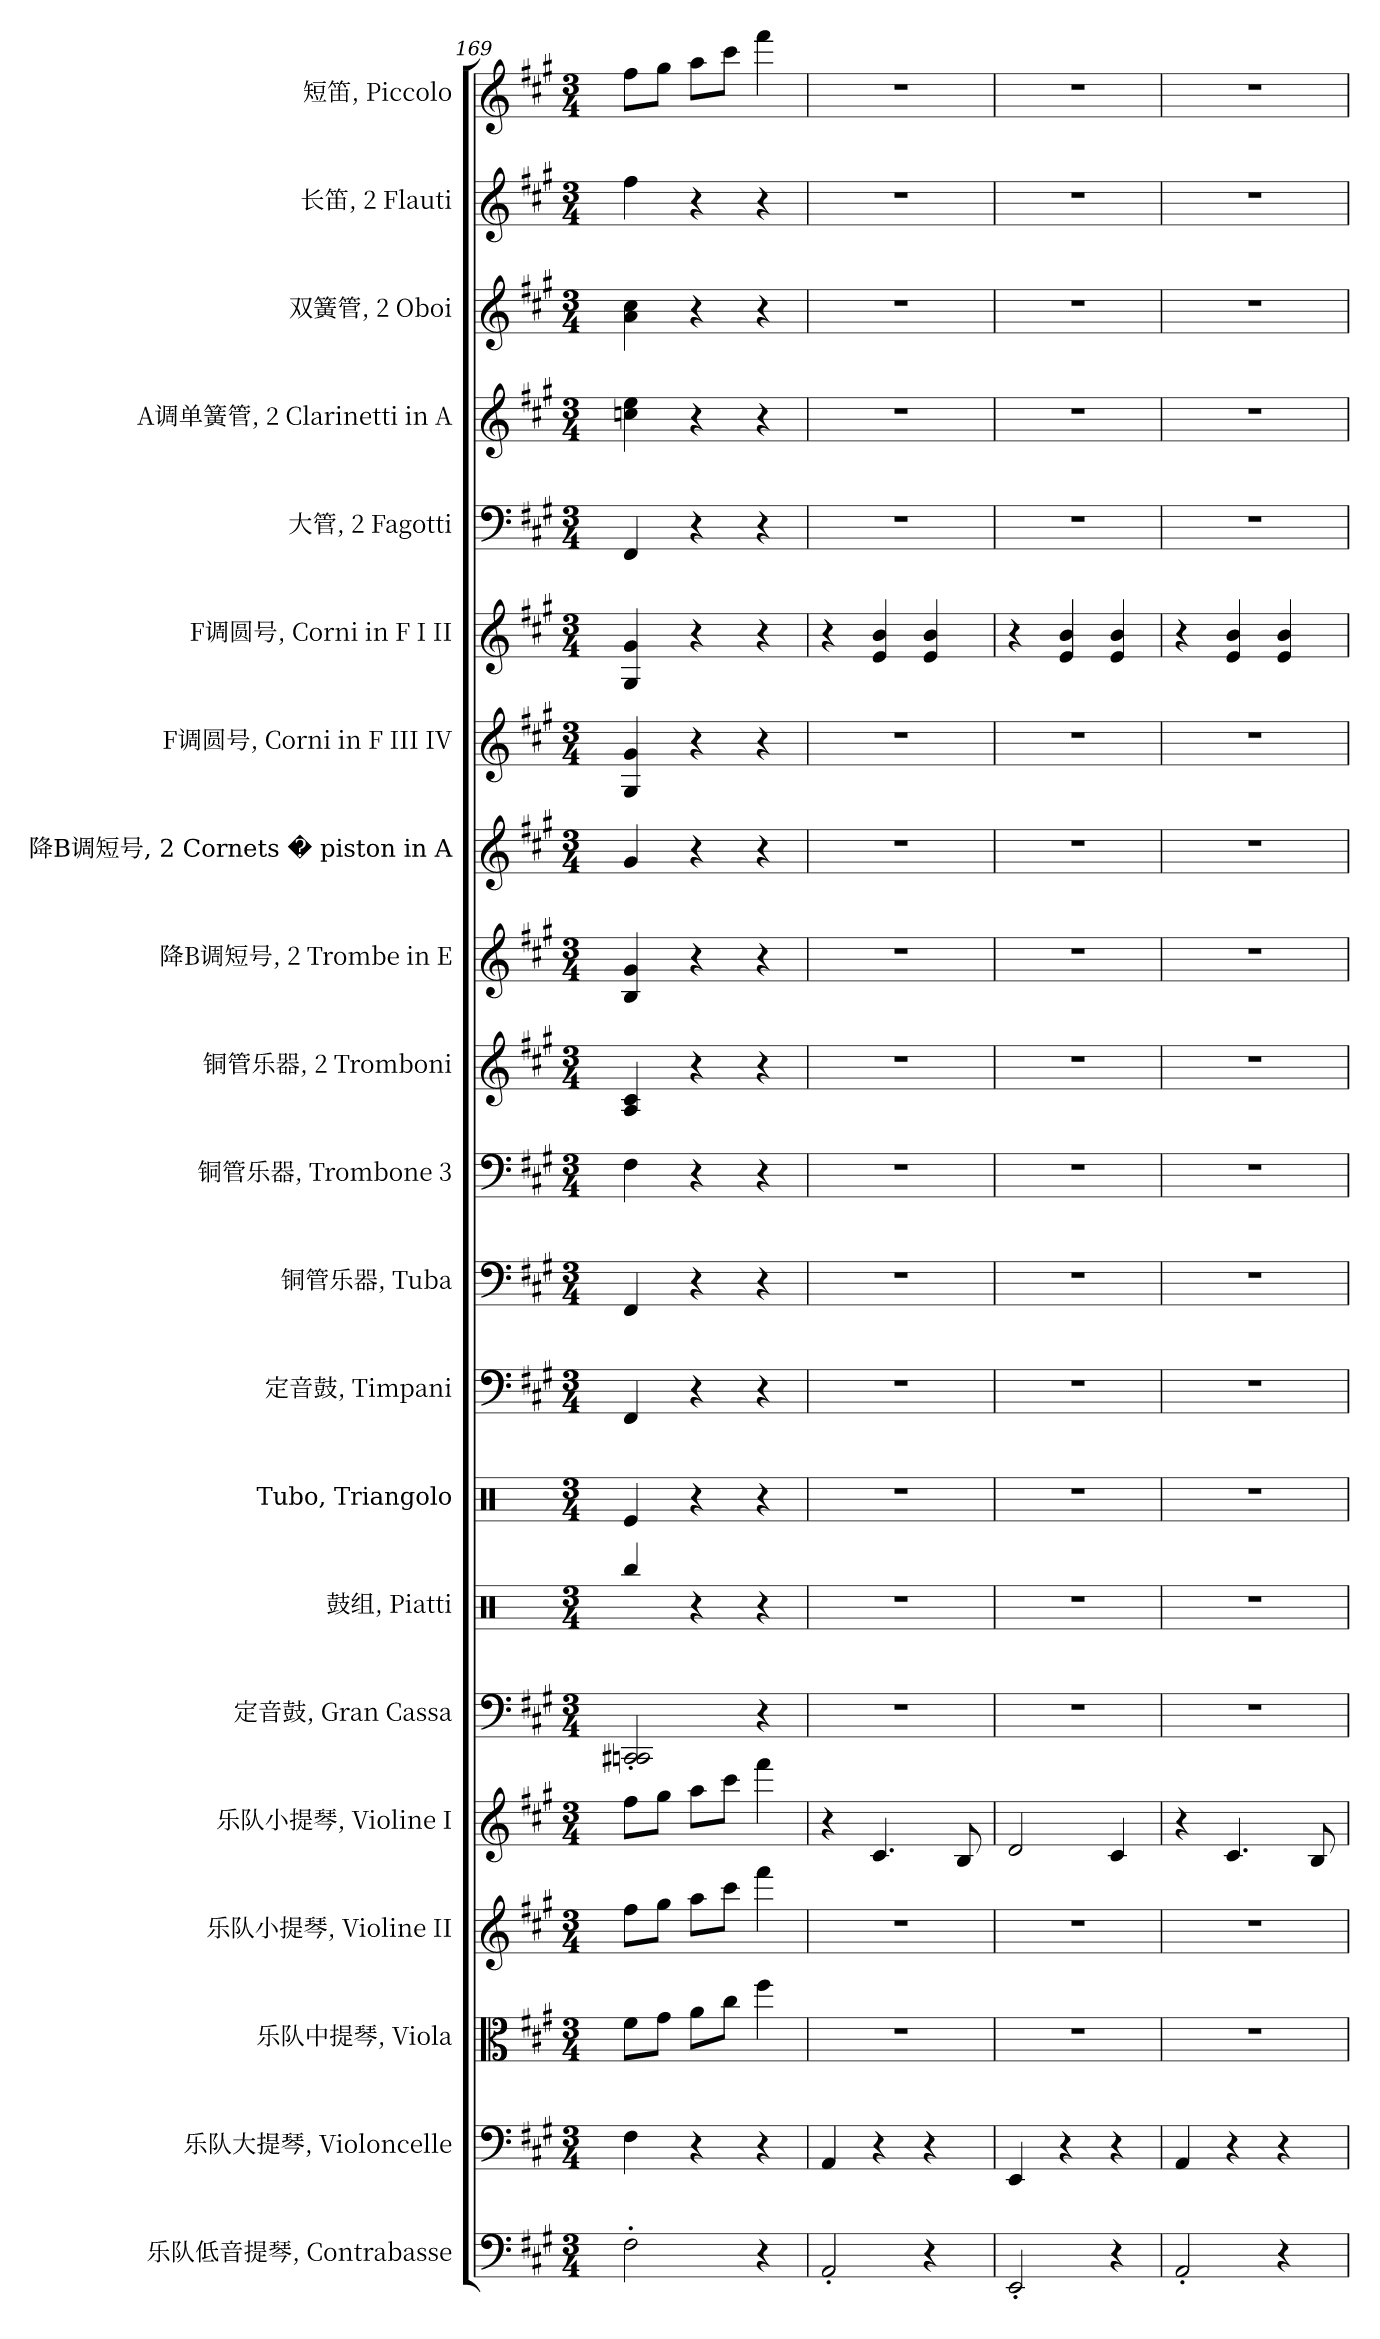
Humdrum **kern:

**kern	**kern	**kern	**kern	**kern	**kern	**kern	**kern	**kern	**kern	**kern	**kern	**kern	**kern	**kern	**kern	**kern	**kern	**kern	**kern	**kern
*part21	*part20	*part19	*part18	*part17	*part16	*part15	*part14	*part13	*part12	*part11	*part10	*part9	*part8	*part7	*part6	*part5	*part4	*part3	*part2	*part1
*staff21	*staff20	*staff19	*staff18	*staff17	*staff16	*staff15	*staff14	*staff13	*staff12	*staff11	*staff10	*staff9	*staff8	*staff7	*staff6	*staff5	*staff4	*staff3	*staff2	*staff1
*I"乐队低音提琴, Contrabasse	*I"乐队大提琴, Violoncelle	*I"乐队中提琴, Viola	*I"乐队小提琴, Violine II	*I"乐队小提琴, Violine I	*I"定音鼓, Gran Cassa	*I"鼓组, Piatti	*I"Tubo, Triangolo	*I"定音鼓, Timpani	*I"铜管乐器, Tuba	*I"铜管乐器, Trombone 3	*I"铜管乐器, 2 Tromboni	*I"降B调短号, 2 Trombe in E	*I"降B调短号, 2 Cornets � piston in A	*I"F调圆号, Corni in F III IV	*I"F调圆号, Corni in F I II	*I"大管, 2 Fagotti	*I"A调单簧管, 2 Clarinetti in A	*I"双簧管, 2 Oboi	*I"长笛, 2 Flauti	*I"短笛, Piccolo
*I'Cbs.	*	*	*	*	*	*	*I'Tu.	*I'Timp.	*	*	*	*	*I'B♭ Cnt.	*	*	*	*I'A Cl.	*I'Ob.	*I'Fl.	*I'Picc.
*clefF4	*clefF4	*clefC3	*clefG2	*clefG2	*clefF4	*clefX	*clefX	*clefF4	*clefF4	*clefF4	*clefG2	*clefG2	*clefG2	*clefG2	*clefG2	*clefF4	*clefG2	*clefG2	*clefG2	*clefG2
*ITrd7c12	*	*	*	*	*	*	*	*	*	*	*	*ITrd1c2	*ITrd1c2	*ITrd4c7	*ITrd4c7	*	*ITrd2c3	*	*	*ITrd-7c-12
*k[f#c#g#]	*k[f#c#g#]	*k[f#c#g#]	*k[f#c#g#]	*k[f#c#g#]	*k[f#c#g#]	*k[]	*k[]	*k[f#c#g#]	*k[f#c#g#]	*k[f#c#g#]	*k[f#c#g#]	*k[f#]	*k[f#]	*k[f#c#]	*k[f#c#]	*k[f#c#g#]	*k[f#c#g#d#a#e#]	*k[f#c#g#]	*k[f#c#g#]	*k[f#c#g#]
*M3/4	*M3/4	*M3/4	*M3/4	*M3/4	*M3/4	*M3/4	*M3/4	*M3/4	*M3/4	*M3/4	*M3/4	*M3/4	*M3/4	*M3/4	*M3/4	*M3/4	*M3/4	*M3/4	*M3/4	*M3/4
*MM200	*MM200	*MM200	*MM200	*MM200	*MM200	*MM200	*MM200	*MM200	*MM200	*MM200	*MM200	*MM200	*MM200	*MM200	*MM200	*MM200	*MM200	*MM200	*MM200	*MM200
=169	=169	=169	=169	=169	=169	=169	=169	=169	=169	=169	=169	=169	=169	=169	=169	=169	=169	=169	=169	=169
2FF#'\	4F#\	8f#\L	8ff#\L	8ff#\L	2CCn/' 2CC#X/'	4Rbb/	4Re/	4FF#/	4FF#/	4F#\	4A/ 4c#/	4A/ 4f#/	4f#/	4C#/ 4c#/	4C#/ 4c#/	4FF#/	4an\ 4cc#\	4a\ 4cc#\	4ff#\	8fff#\L
.	.	8g#\J	8gg#\J	8gg#\J	.	.	.	.	.	.	.	.	.	.	.	.	.	.	.	8ggg#\J
.	4r	8a\L	8aa\L	8aa\L	.	4r	4r	4r	4r	4r	4r	4r	4r	4r	4r	4r	4r	4r	4r	8aaa\L
.	.	8cc#\J	8ccc#\J	8ccc#\J	.	.	.	.	.	.	.	.	.	.	.	.	.	.	.	8cccc#\J
*	*	*	*	*	*	*	*	*	*	*	*	*	*	*	*	*	*	*	*	*MM150
4r	4r	4ff#\	4fff#\	4fff#\	4r	4r	4r	4r	4r	4r	4r	4r	4r	4r	4r	4r	4r	4r	4r	4ffff#\
=170	=170	=170	=170	=170	=170	=170	=170	=170	=170	=170	=170	=170	=170	=170	=170	=170	=170	=170	=170	=170
*	*	*	*	*	*	*	*	*	*	*	*	*	*	*	*	*	*	*	*	*MM200
2AAA'/	4AA/	2.r	2.r	4r	2.r	2.r	2.r	2.r	2.r	2.r	2.r	2.r	2.r	2.r	4r	2.r	2.r	2.r	2.r	2.r
.	4r	.	.	4.c#/	.	.	.	.	.	.	.	.	.	.	4A/ 4e/	.	.	.	.	.
4r	4r	.	.	.	.	.	.	.	.	.	.	.	.	.	4A/ 4e/	.	.	.	.	.
.	.	.	.	8B/	.	.	.	.	.	.	.	.	.	.	.	.	.	.	.	.
=171	=171	=171	=171	=171	=171	=171	=171	=171	=171	=171	=171	=171	=171	=171	=171	=171	=171	=171	=171	=171
*	*	*	*	*	*	*	*	*	*	*	*	*	*	*	*	*	*	*	*	*MM200
2EEE'/	4EE/	2.r	2.r	2d/	2.r	2.r	2.r	2.r	2.r	2.r	2.r	2.r	2.r	2.r	4r	2.r	2.r	2.r	2.r	2.r
.	4r	.	.	.	.	.	.	.	.	.	.	.	.	.	4A/ 4e/	.	.	.	.	.
4r	4r	.	.	4c#/	.	.	.	.	.	.	.	.	.	.	4A/ 4e/	.	.	.	.	.
=172	=172	=172	=172	=172	=172	=172	=172	=172	=172	=172	=172	=172	=172	=172	=172	=172	=172	=172	=172	=172
*	*	*	*	*	*	*	*	*	*	*	*	*	*	*	*	*	*	*	*	*MM200
2AAA'/	4AA/	2.r	2.r	4r	2.r	2.r	2.r	2.r	2.r	2.r	2.r	2.r	2.r	2.r	4r	2.r	2.r	2.r	2.r	2.r
.	4r	.	.	4.c#/	.	.	.	.	.	.	.	.	.	.	4A/ 4e/	.	.	.	.	.
4r	4r	.	.	.	.	.	.	.	.	.	.	.	.	.	4A/ 4e/	.	.	.	.	.
.	.	.	.	8B/	.	.	.	.	.	.	.	.	.	.	.	.	.	.	.	.
=	=	=	=	=	=	=	=	=	=	=	=	=	=	=	=	=	=	=	=	=
*-	*-	*-	*-	*-	*-	*-	*-	*-	*-	*-	*-	*-	*-	*-	*-	*-	*-	*-	*-	*-
